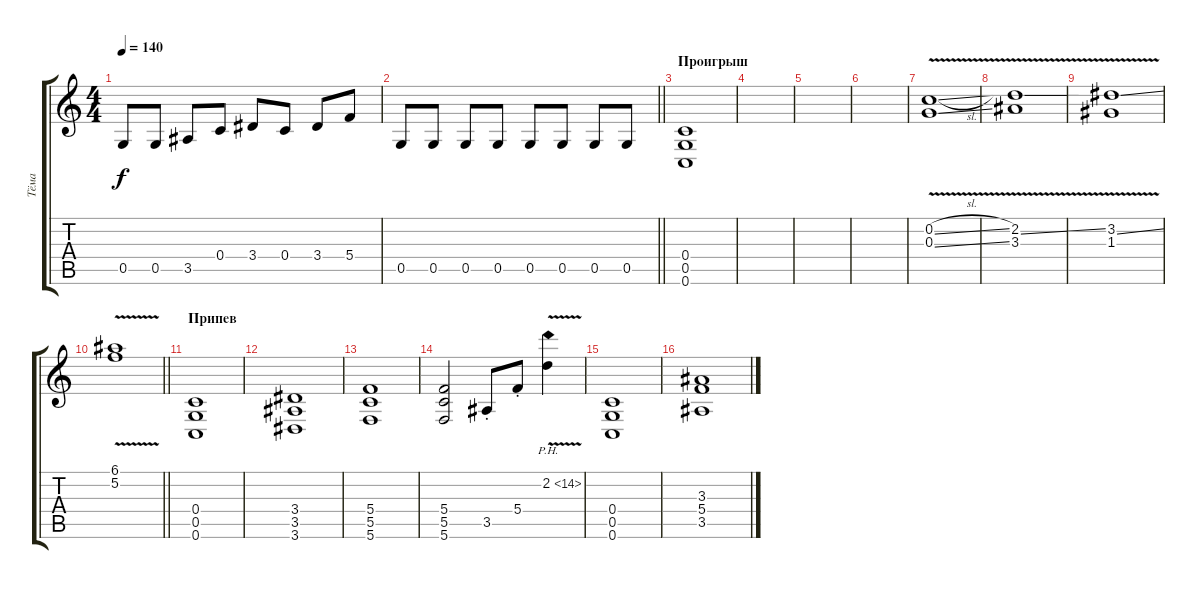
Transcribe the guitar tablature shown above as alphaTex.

\track ("Тёма" "Тёма") {instrument overdrivenguitar}
\staff {score tabs}
\tuning (E4 C4 G3 C3 G2 C2) {hide}
\ts (4 4)
\tempo 140
\clef g2
\ks c
0.5.8{dy f} 0.5.8 3.5.8 0.4.8 3.4.8 0.4.8 3.4.8 5.4.8 |
\barLineRight lightlight
0.5.8 0.5.8 0.5.8 0.5.8 0.5.8 0.5.8 0.5.8 0.5.8 |
\section ("" "Проигрыш")
(0.4 0.5 0.6).1{volume 0} |
|
|
|
(0.2{v sl} 0.3{ss}).1{volume 16} |
(2.2{v ss} 3.3).1 |
(3.2{v ss} 1.3).1 |
\barLineRight lightlight
(6.1 5.2{v}).1 |
\section ("" "Припев")
(0.4 0.5 0.6).1 |
(3.4 3.5 3.6).1 |
(5.4 5.5 5.6).1 |
(5.4 5.5 5.6).2 3.5{st}.8 5.4{st}.8 2.2{ph 12 v}.4 |
(0.4 0.5 0.6).1 |
(3.3 5.4 3.5).1
